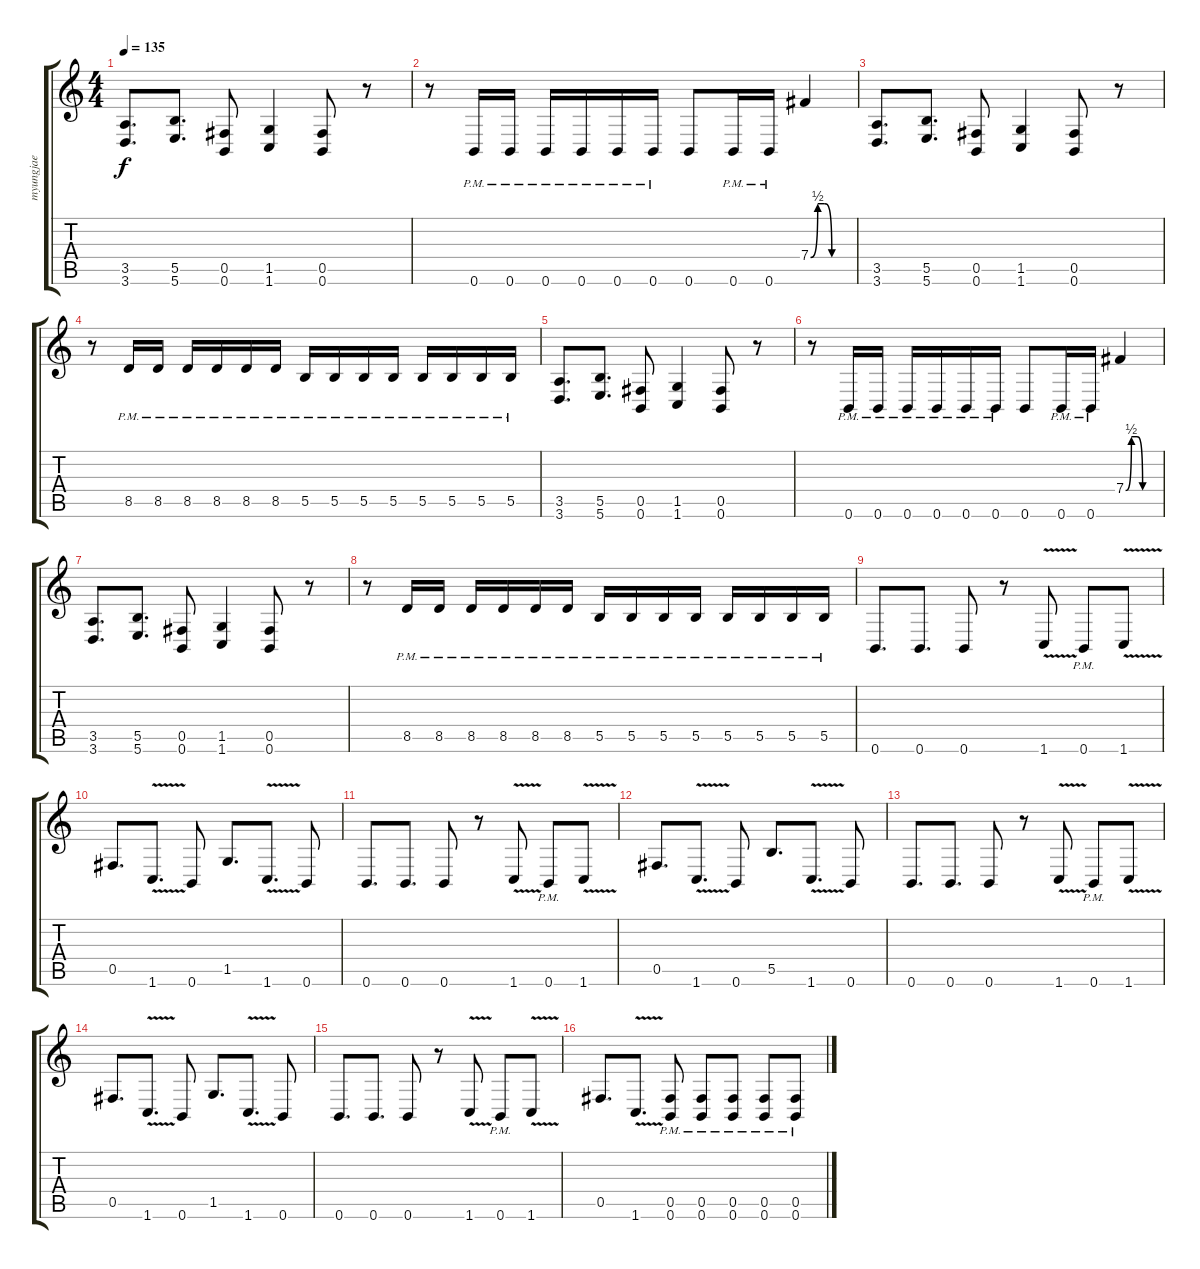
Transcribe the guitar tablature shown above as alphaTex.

\track ("myungjae" "myungjae") {instrument distortionguitar}
\staff {score tabs}
\tuning (Db4 Ab3 E3 B2 Gb2 B1) {hide}
\ts (4 4)
\tempo 135
\clef g2
\ks c
(3.5 3.6).8{d dy f} (5.5 5.6).8{d} (0.5 0.6).8 (1.5 1.6).4 (0.5 0.6).8 r.8 |
r.8 0.6{pm}.16 0.6{pm}.16 0.6{pm}.16 0.6{pm}.16 0.6{pm}.16 0.6{pm}.16 0.6.8 0.6{pm}.16 0.6{pm}.16 7.4{be (custom 0 0 10 2 20 2 30 0 60 0)}.4 |
(3.5 3.6).8{d} (5.5 5.6).8{d} (0.5 0.6).8 (1.5 1.6).4 (0.5 0.6).8 r.8 |
r.8 8.5{pm}.16 8.5{pm}.16 8.5{pm}.16 8.5{pm}.16 8.5{pm}.16 8.5{pm}.16 5.5{pm}.16 5.5{pm}.16 5.5{pm}.16 5.5{pm}.16 5.5{pm}.16 5.5{pm}.16 5.5{pm}.16 5.5{pm}.16 |
(3.5 3.6).8{d} (5.5 5.6).8{d} (0.5 0.6).8 (1.5 1.6).4 (0.5 0.6).8 r.8 |
r.8 0.6{pm}.16 0.6{pm}.16 0.6{pm}.16 0.6{pm}.16 0.6{pm}.16 0.6{pm}.16 0.6.8 0.6{pm}.16 0.6{pm}.16 7.4{be (custom 0 0 10 2 20 2 30 0 60 0)}.4 |
(3.5 3.6).8{d} (5.5 5.6).8{d} (0.5 0.6).8 (1.5 1.6).4 (0.5 0.6).8 r.8 |
r.8 8.5{pm}.16 8.5{pm}.16 8.5{pm}.16 8.5{pm}.16 8.5{pm}.16 8.5{pm}.16 5.5{pm}.16 5.5{pm}.16 5.5{pm}.16 5.5{pm}.16 5.5{pm}.16 5.5{pm}.16 5.5{pm}.16 5.5{pm}.16 |
0.6.8{d} 0.6.8{d} 0.6.8 r.8 1.6{v}.8 0.6{pm}.8 1.6{v}.8 |
0.5.8{d} 1.6{v}.8{d} 0.6.8 1.5.8{d} 1.6{v}.8{d} 0.6.8 |
0.6.8{d} 0.6.8{d} 0.6.8 r.8 1.6{v}.8 0.6{pm}.8 1.6{v}.8 |
0.5.8{d} 1.6{v}.8{d} 0.6.8 5.5.8{d} 1.6{v}.8{d} 0.6.8 |
0.6.8{d} 0.6.8{d} 0.6.8 r.8 1.6{v}.8 0.6{pm}.8 1.6{v}.8 |
0.5.8{d} 1.6{v}.8{d} 0.6.8 1.5.8{d} 1.6{v}.8{d} 0.6.8 |
0.6.8{d} 0.6.8{d} 0.6.8 r.8 1.6{v}.8 0.6{pm}.8 1.6{v}.8 |
0.5.8{d} 1.6{v}.8{d} (0.5{pm} 0.6{pm}).8 (0.5{pm} 0.6{pm}).8 (0.5{pm} 0.6{pm}).8 (0.5{pm} 0.6{pm}).8 (0.5{pm} 0.6{pm}).8
